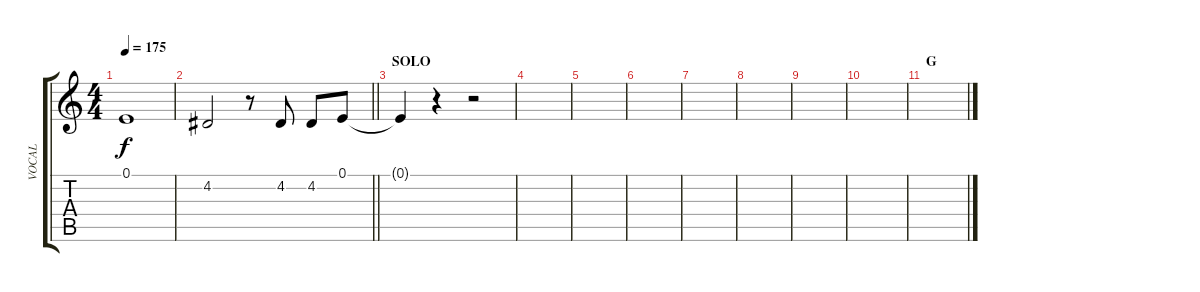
\track ("VOCAL" "VOCAL") {instrument oboe}
\staff {score tabs}
\tuning (E4 B3 G3 D3 A2 E2) {hide}
\ts (4 4)
\tempo 175
\clef g2
\ks c
0.1{t}.1{dy f} |
\barLineRight lightlight
4.2.2 r.8 4.2.8 4.2.8 0.1.8 |
\section ("" "SOLO")
0.1{t}.4 r.4 r.2 |
|
|
|
|
|
|
|
\section ("" "G")
